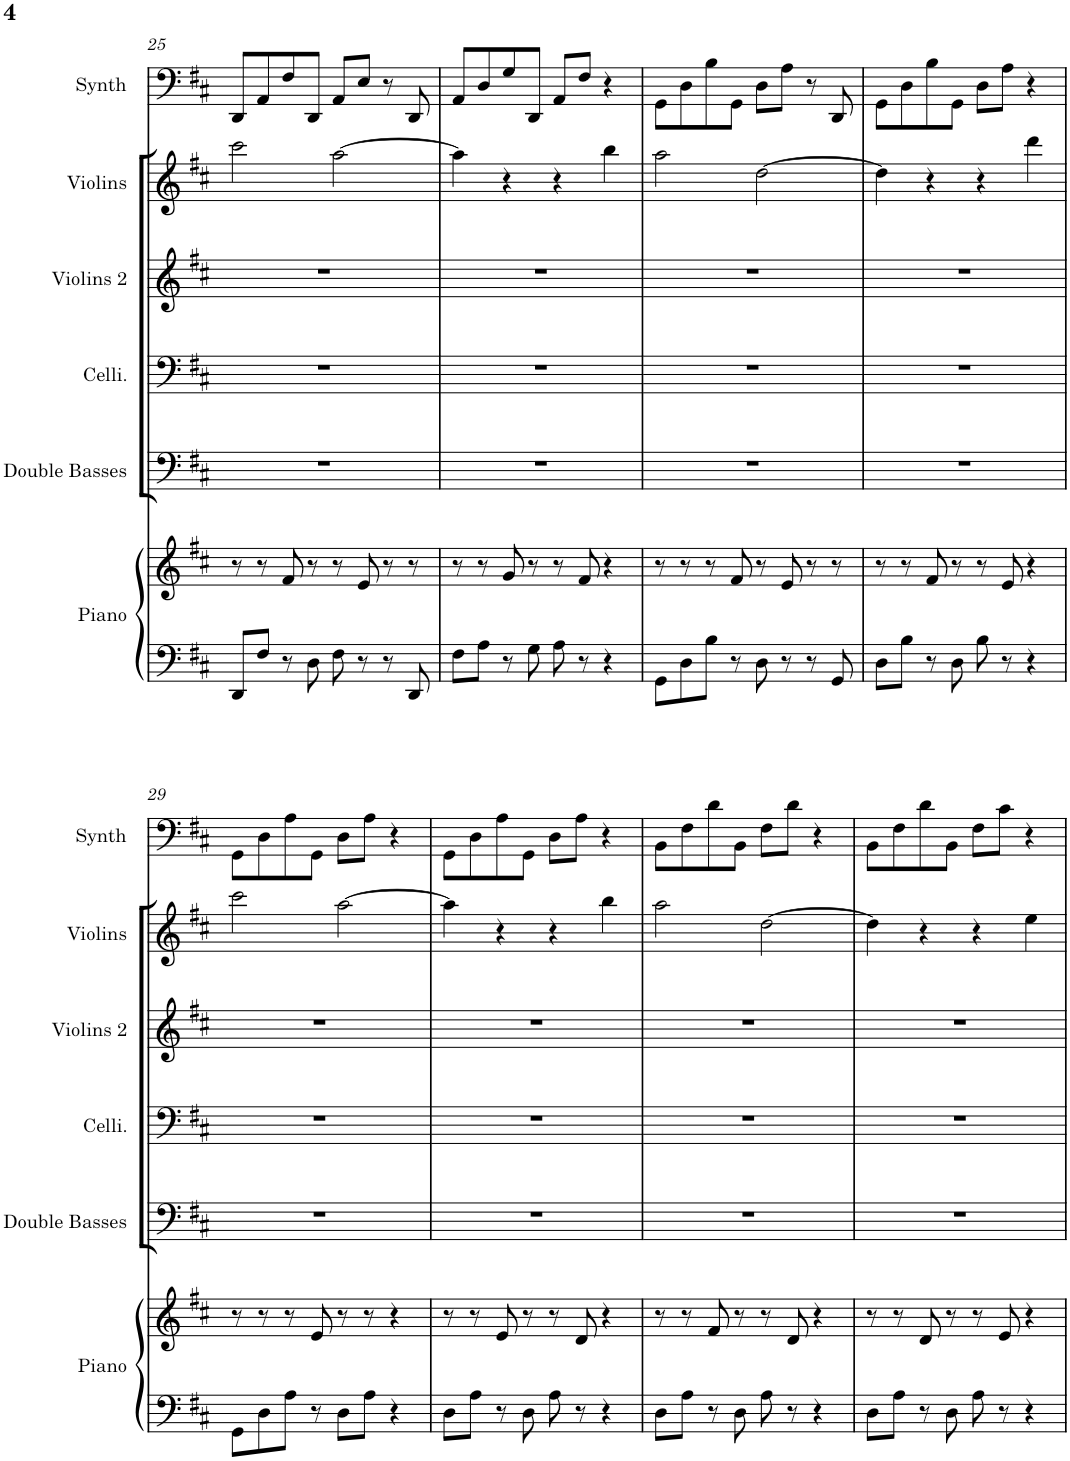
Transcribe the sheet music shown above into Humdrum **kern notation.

**kern	**kern	**kern	**kern	**kern	**kern	**kern
*part6	*part6	*part5	*part4	*part3	*part2	*part1
*staff7	*staff6	*staff5	*staff4	*staff3	*staff2	*staff1
*I"Piano	*	*I"Double Basses	*I"Celli	*I"Violins 2	*I"Violins	*I"Synth
*I'Piano	*	*I'Double Basses	*I'Celli.	*I'Violins 2	*I'Violins	*I'Synth
!!LO:PB:g=z
*clefF4	*clefG2	*clefF4	*clefF4	*clefG2	*clefG2	*clefF4
*	*	*Trd7c12	*	*	*	*
*k[f#c#]	*k[f#c#]	*k[f#c#]	*k[f#c#]	*k[f#c#]	*k[f#c#]	*k[f#c#]
*M4/4	*M4/4	*M4/4	*M4/4	*M4/4	*M4/4	*M4/4
=25	=25	=25	=25	=25	=25	=25
8DD/L	8r	1r	1r	1r	2ccc#\	8DD/L
8F#/J	8r	.	.	.	.	8AA/
8r	8f#/	.	.	.	.	8F#/
8D\	8r	.	.	.	.	8DD/J
8F#\	8r	.	.	.	[2aa\	8AA/L
8r	8e/	.	.	.	.	8E/J
8r	8r	.	.	.	.	8r
8DD/	8r	.	.	.	.	8DD/
=26	=26	=26	=26	=26	=26	=26
8F#\L	8r	1r	1r	1r	4aa\]	8AA/L
8A\J	8r	.	.	.	.	8D/
8r	8g/	.	.	.	4r	8G/
8G\	8r	.	.	.	.	8DD/J
8A\	8r	.	.	.	4r	8AA/L
8r	8f#/	.	.	.	.	8F#/J
4r	4r	.	.	.	4bb\	4r
=27	=27	=27	=27	=27	=27	=27
8GG\L	8r	1r	1r	1r	2aa\	8GG\L
8D\	8r	.	.	.	.	8D\
8B\J	8r	.	.	.	.	8B\
8r	8f#/	.	.	.	.	8GG\J
8D\	8r	.	.	.	[2dd\	8D\L
8r	8e/	.	.	.	.	8A\J
8r	8r	.	.	.	.	8r
8GG/	8r	.	.	.	.	8DD/
=28	=28	=28	=28	=28	=28	=28
8D\L	8r	1r	1r	1r	4dd\]	8GG\L
8B\J	8r	.	.	.	.	8D\
8r	8f#/	.	.	.	4r	8B\
8D\	8r	.	.	.	.	8GG\J
8B\	8r	.	.	.	4r	8D\L
8r	8e/	.	.	.	.	8A\J
4r	4r	.	.	.	4ddd\	4r
!!LO:LB:g=z
=29	=29	=29	=29	=29	=29	=29
8GG\L	8r	1r	1r	1r	2ccc#\	8GG\L
8D\	8r	.	.	.	.	8D\
8A\J	8r	.	.	.	.	8A\
8r	8e/	.	.	.	.	8GG\J
8D\L	8r	.	.	.	[2aa\	8D\L
8A\J	8r	.	.	.	.	8A\J
4r	4r	.	.	.	.	4r
=30	=30	=30	=30	=30	=30	=30
8D\L	8r	1r	1r	1r	4aa\]	8GG\L
8A\J	8r	.	.	.	.	8D\
8r	8e/	.	.	.	4r	8A\
8D\	8r	.	.	.	.	8GG\J
8A\	8r	.	.	.	4r	8D\L
8r	8d/	.	.	.	.	8A\J
4r	4r	.	.	.	4bb\	4r
=31	=31	=31	=31	=31	=31	=31
8D\L	8r	1r	1r	1r	2aa\	8BB\L
8A\J	8r	.	.	.	.	8F#\
8r	8f#/	.	.	.	.	8d\
8D\	8r	.	.	.	.	8BB\J
8A\	8r	.	.	.	[2dd\	8F#\L
8r	8d/	.	.	.	.	8d\J
4r	4r	.	.	.	.	4r
=32	=32	=32	=32	=32	=32	=32
8D\L	8r	1r	1r	1r	4dd\]	8BB\L
8A\J	8r	.	.	.	.	8F#\
8r	8d/	.	.	.	4r	8d\
8D\	8r	.	.	.	.	8BB\J
8A\	8r	.	.	.	4r	8F#\L
8r	8e/	.	.	.	.	8c#\J
4r	4r	.	.	.	4ee\	4r
=	=	=	=	=	=	=
*-	*-	*-	*-	*-	*-	*-
